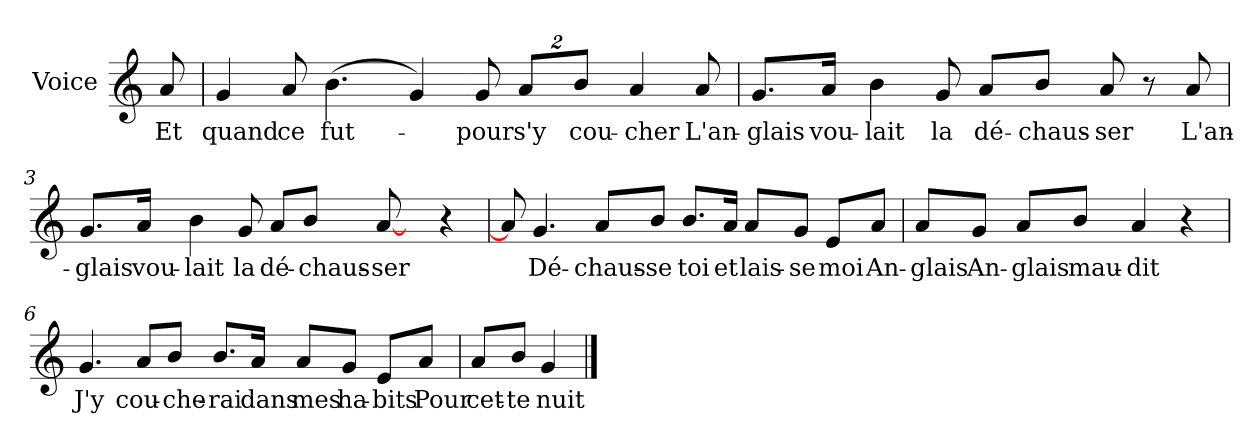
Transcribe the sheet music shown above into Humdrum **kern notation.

**kern	**text
*part1	*part1
*staff1	*staff1
*I"Voice	*
*I'V	*
*clefG2	*
*k[]	*
*C:	*
=	=
8a/	Et
=1	=1
4g/	quand
8a/	ce
(>4.b\	fut-
4g/)	.
8g/	-pour
16%3a/L	s'y
16%3b/J	cou-
4a/	-cher
8a/	L'an-
=2	=2
*^	*
8.g/L	24ryy	-glais
*MM85	*	*
.	3%2ryy	.
16a/Jk	.	vou-
4b\	.	-lait
8g/	.	la
8a/L	.	dé-
.	6..ryy	.
8b/J	.	-chaus-
8a/	.	-ser
8r	4ryy	.
8a/	.	L'an-
*v	*v	*
!!LO:LB:g=z
=3	=3
8.g/L	-glais
16a/Jk	vou-
4b\	-lait
8g/	la
8a/L	dé-
8b/J	-chaus-
[8a/	-ser
8ryy	.
4r	.
=4	=4
*MM95	*
8a/]	.
4.g/	Dé-
8a/L	-chaus-
8b/J	-se
8.b/L	toi
16a/Jk	et
8a/L	lais-
8g/J	-se
8e/L	moi
8a/J	An-
!!LO:LB:g=z
=5	=5
8a/L	-glais
8g/J	An-
8a/L	-glais
8b/J	mau-
4a/	-dit
4r	.
=6	=6
4.g/	J'y
8a/L	cou-
8b/J	-che-
8.b/L	-rai
16a/Jk	dans
8a/L	mes
8g/J	ha-
8e/L	-bits
8a/J	Pour
=7	=7
8a/L	cet-
8b/J	-te
4g/	nuit
==	==
*-	*-
